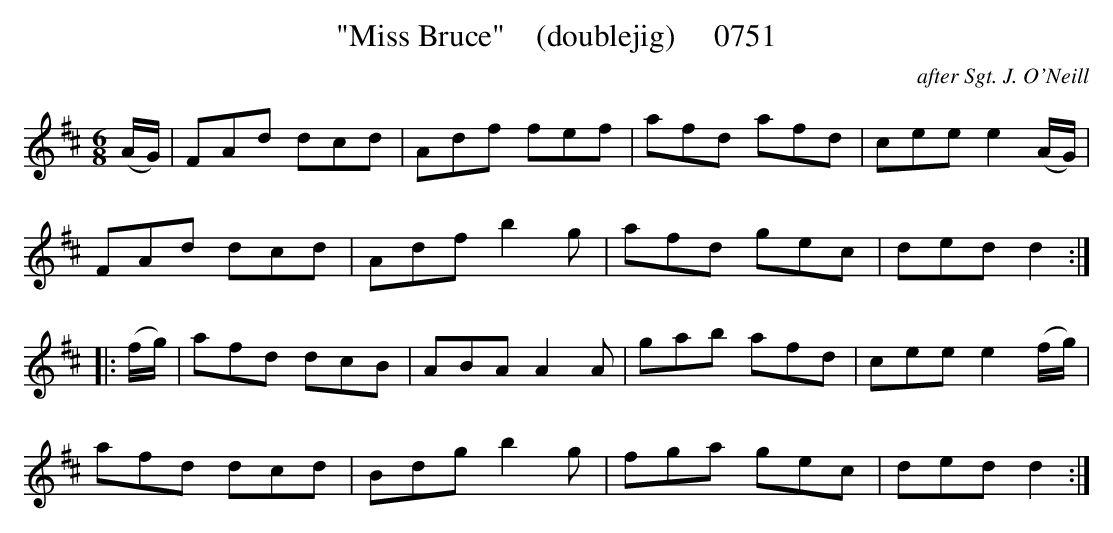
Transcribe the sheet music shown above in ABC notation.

X:1
T:"Miss Bruce"    (doublejig)     0751
C:after Sgt. J. O'Neill
BRENNAN June 2003 (HTTP://WWW.SOSYOURMOM.COM)
M:6/8
L:1/8
K:D
(A/2G/2)|FAd dcd|Adf fef|afd afd|cee e2(A/2G/2)|
FAd dcd|Adf b2g|afd gec|ded d2:|
|:(f/2g/2)|afd dcB|ABA A2A|gab afd|cee e2(f/2g/2)|
afd dcd|Bdg b2g|fga gec|ded d2:|
